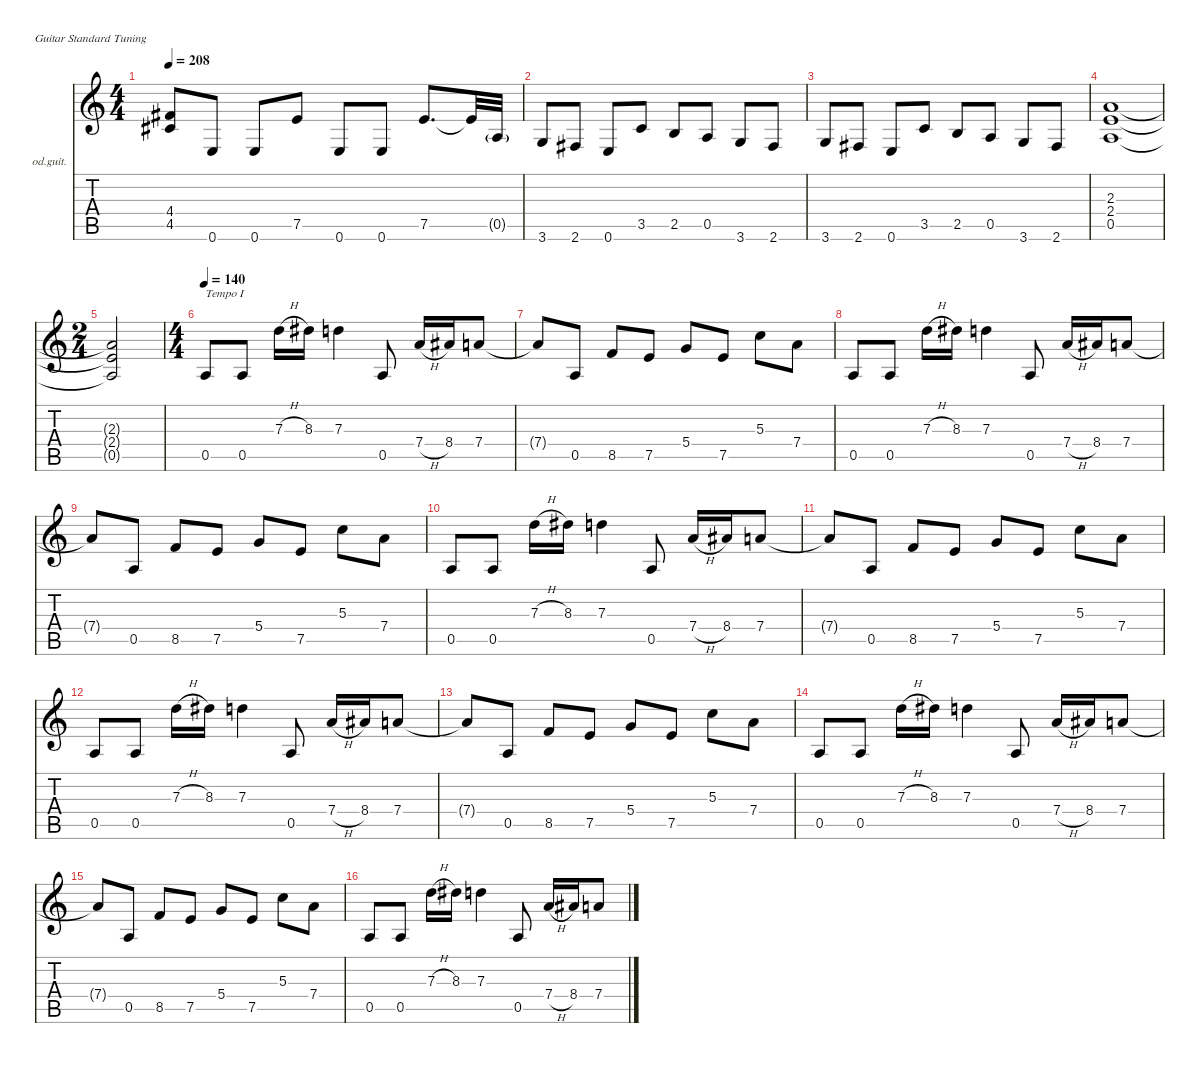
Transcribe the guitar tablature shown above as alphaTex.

\defaultSystemsLayout 4
\hideDynamics
\bracketExtendMode nobrackets
\firstSystemTrackNameOrientation horizontal
\otherSystemsTrackNameOrientation horizontal
\track ("Gtr. II" "od.guit.") {instrument overdrivenguitar}
\staff {score tabs}
\tuning (E4 B3 G3 D3 A2 E2)
\ts (4 4)
\tempo 208
\clef g2
\ks c
(4.4{acc #} 4.5{acc #}).8{dy f} 0.6.8{dy mf} 0.6.8 7.5.8{dy f} 0.6.8{dy mf} 0.6.8 7.5.8{d dy f} 7.5{t}.32 0.5{g}.32{dy p} |
3.6.8{dy mf} 2.6{acc #}.8 0.6.8 3.5.8{dy f} 2.5.8 0.5.8 3.6.8{dy mf} 2.6{acc #}.8 |
3.6.8 2.6{acc #}.8 0.6.8 3.5.8{dy f} 2.5.8 0.5.8 3.6.8{dy mf} 2.6{acc #}.8 |
(2.3 2.4 0.5).1{dy f} |
\ts (2 4)
\beaming (8 2 2)
(2.3{t} 2.4{t} 0.5{t}).2 |
\ts (4 4)
\beaming (8 2 2 2 2)
\tempo 140
0.5.8{txt "Tempo I" dy mf} 0.5.8 7.3{h}.16{dy f} 8.3{acc #}.16 7.3.4 0.5.8{dy mf} 7.4{h}.16{dy f} 8.4{acc #}.16 7.4.8 |
7.4{t}.8 0.5.8{dy mf} 8.5.8 7.5.8 5.4.8{dy f} 7.5.8{dy mf} 5.3.8{dy f} 7.4.8 |
0.5.8{dy mf} 0.5.8 7.3{h}.16{dy f} 8.3{acc #}.16 7.3.4 0.5.8{dy mf} 7.4{h}.16{dy f} 8.4{acc #}.16 7.4.8 |
7.4{t}.8 0.5.8{dy mf} 8.5.8 7.5.8 5.4.8{dy f} 7.5.8{dy mf} 5.3.8{dy f} 7.4.8 |
0.5.8{dy mf} 0.5.8 7.3{h}.16{dy f} 8.3{acc #}.16 7.3.4 0.5.8{dy mf} 7.4{h}.16{dy f} 8.4{acc #}.16 7.4.8 |
7.4{t}.8 0.5.8{dy mf} 8.5.8 7.5.8 5.4.8{dy f} 7.5.8{dy mf} 5.3.8{dy f} 7.4.8 |
0.5.8{dy mf} 0.5.8 7.3{h}.16{dy f} 8.3{acc #}.16 7.3.4 0.5.8{dy mf} 7.4{h}.16{dy f} 8.4{acc #}.16 7.4.8 |
7.4{t}.8 0.5.8{dy mf} 8.5.8 7.5.8 5.4.8{dy f} 7.5.8{dy mf} 5.3.8{dy f} 7.4.8 |
0.5.8{dy mf} 0.5.8 7.3{h}.16{dy f} 8.3{acc #}.16 7.3.4 0.5.8{dy mf} 7.4{h}.16{dy f} 8.4{acc #}.16 7.4.8 |
7.4{t}.8 0.5.8{dy mf} 8.5.8 7.5.8 5.4.8{dy f} 7.5.8{dy mf} 5.3.8{dy f} 7.4.8 |
0.5.8{dy mf} 0.5.8 7.3{h}.16{dy f} 8.3{acc #}.16 7.3.4 0.5.8{dy mf} 7.4{h}.16{dy f} 8.4{acc #}.16 7.4.8
